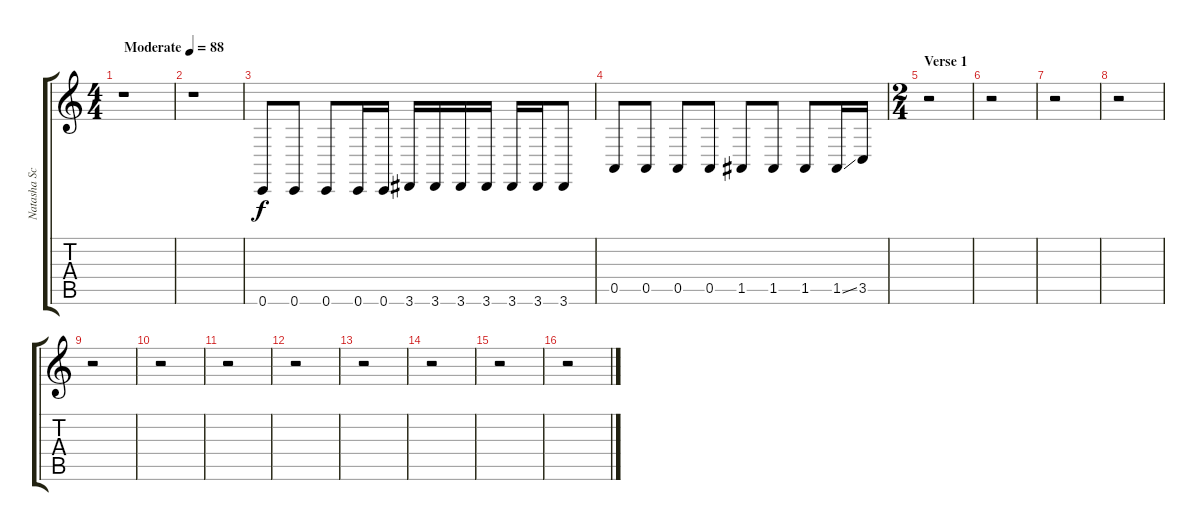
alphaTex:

\track ("Natasha Schneider - Keys" "Natasha Sc") {instrument stringensemble1}
\staff {score tabs}
\tuning (E4 B3 G3 D3 A2 C2) {hide}
\ts (4 4)
\tempo (88 "Moderate")
\clef g2
\ks c
r.1{dy f instrument stringensemble1} |
r.1 |
0.6.8 0.6.8 0.6.8 0.6.16 0.6.16 3.6.16 3.6.16 3.6.16 3.6.16 3.6.16 3.6.16 3.6.8 |
0.5.8 0.5.8 0.5.8 0.5.8 1.5.8 1.5.8 1.5.8 1.5{ss}.16 3.5.16 |
\ts (2 4)
\section ("" "Verse 1")
r.2 |
r.2 |
r.2 |
r.2 |
r.2 |
r.2 |
r.2 |
r.2 |
r.2 |
r.2 |
r.2 |
r.2
